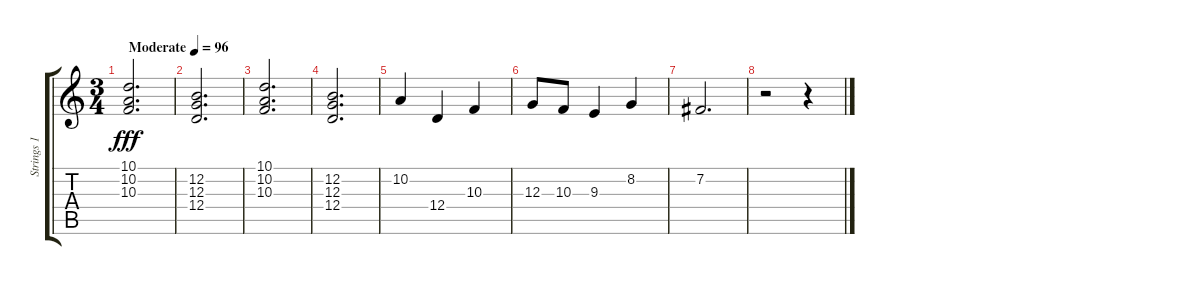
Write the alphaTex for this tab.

\track ("Strings 1" "Strings 1") {instrument stringensemble1}
\staff {score tabs}
\tuning (E4 B3 G3 D3 A2 E2) {hide}
\ts (3 4)
\tempo (96 "Moderate")
\clef g2
\ks c
(10.1 10.2 10.3).2{d dy fff instrument stringensemble1} |
(12.2 12.3 12.4).2{d} |
(10.1 10.2 10.3).2{d} |
(12.2 12.3 12.4).2{d} |
10.2.4 12.4.4 10.3.4 |
12.3.8 10.3.8 9.3.4 8.2.4 |
7.2.2{d} |
r.2 r.4
